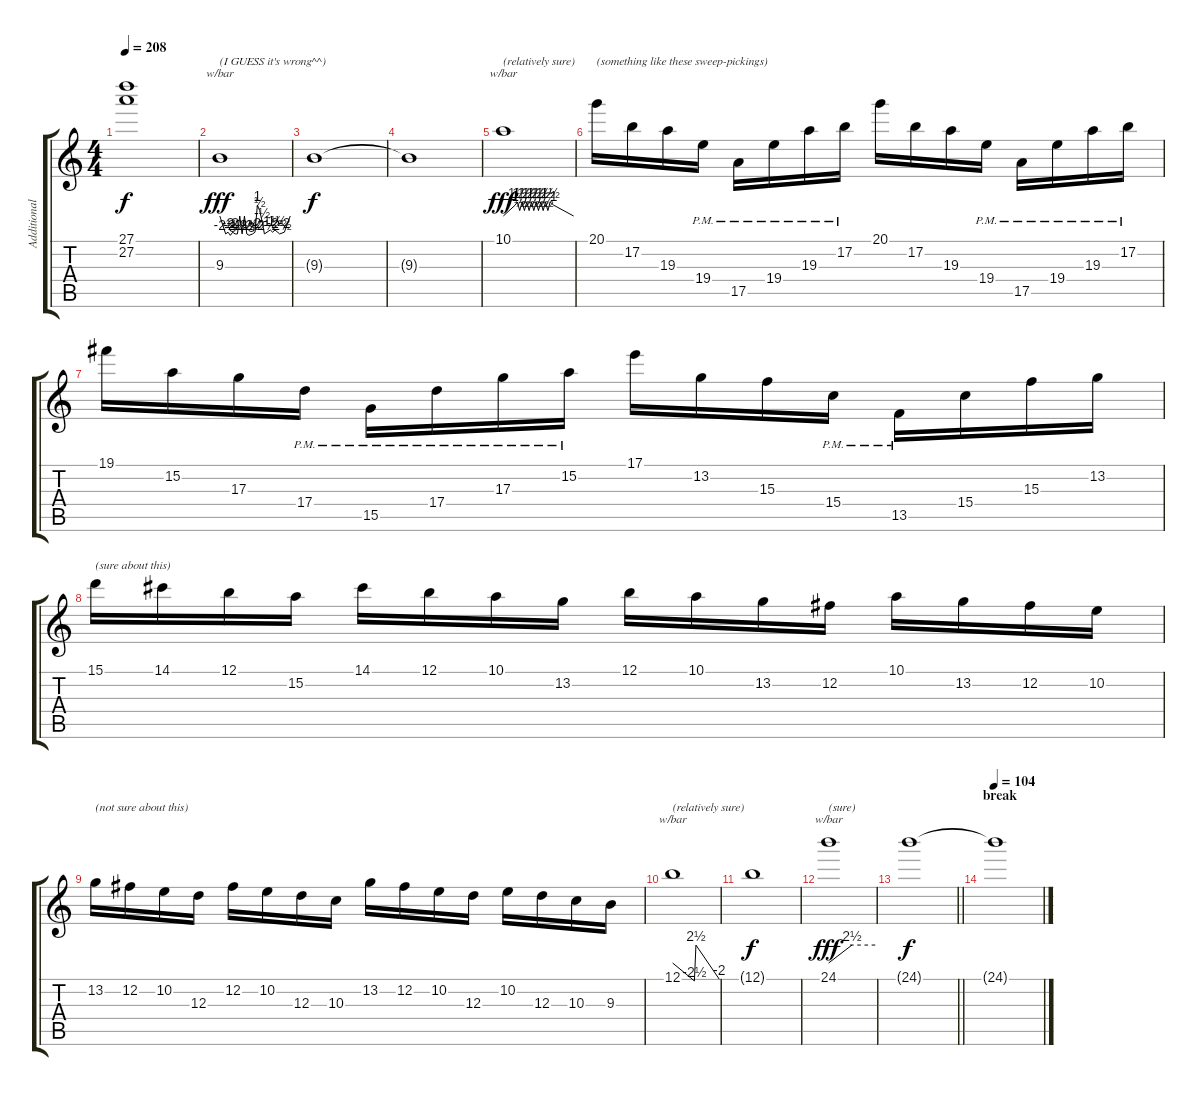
\track ("Additional Stuff" "Additional") {instrument distortionguitar}
\staff {score tabs}
\tuning (B3 Gb3 D3 A2 E2 B1) {hide}
\ts (4 4)
\tempo 208
\clef g2
\ks c
(27.1{t} 27.2{t}).1{dy f} |
9.3.1{tbe (custom default 0 0 5 -10 7 -8 9 -12 11 -8 13 -10 15 -10 17 0 19 -10 21 0 23 -10 25 -12 28 -10 30 -8 32 4 34 2 36 -2 38 -10 43 -6 45 -8 47 -6 51 -10 55 -8 60 0) txt "(I GUESS it's wrong^^)" dy fff} |
9.3{t}.1{dy f} |
9.3{t}.1 |
10.1.1{tbe (custom default 0 0 10 4 12 6 14 2 16 6 18 2 20 6 22 2 24 6 26 2 28 6 30 2 32 6 34 2 36 6 38 2 40 6 43 4 60 0) txt "(relatively sure)" dy fff} |
20.1.16{txt "(something like these sweep-pickings)"} 17.2.16 19.3.16 19.4{pm}.16 17.5{pm}.16 19.4{pm}.16 19.3{pm}.16 17.2{pm}.16 20.1.16 17.2.16 19.3.16 19.4{pm}.16 17.5{pm}.16 19.4{pm}.16 19.3{pm}.16 17.2{pm}.16 |
19.1.16 15.2.16 17.3.16 17.4{pm}.16 15.5{pm}.16 17.4{pm}.16 17.3{pm}.16 15.2{pm}.16 17.1.16 13.2.16 15.3.16 15.4{pm}.16 13.5{pm}.16 15.4.16 15.3.16 13.2.16 |
15.1.16{txt "(sure about this)"} 14.1.16 12.1.16 15.2.16 14.1.16 12.1.16 10.1.16 13.2.16 12.1.16 10.1.16 13.2.16 12.2.16 10.1.16 13.2.16 12.2.16 10.2.16 |
13.2.16{txt "(not sure about this)"} 12.2.16 10.2.16 12.3.16 12.2.16 10.2.16 12.3.16 10.3.16 13.2.16 12.2.16 10.2.16 12.3.16 10.2.16 12.3.16 10.3.16 9.3.16 |
12.1.1{tbe (custom default 0 0 28 -10 30 10 60 -8) txt "(relatively sure)"} |
12.1{t}.1{dy f} |
24.1.1{tbe (custom default 0 0 30 10 60 10) txt "(sure)" dy fff} |
\barLineRight lightlight
24.1{t}.1{dy f} |
\section ("" "break")
\tempo 104
24.1{t}.1
